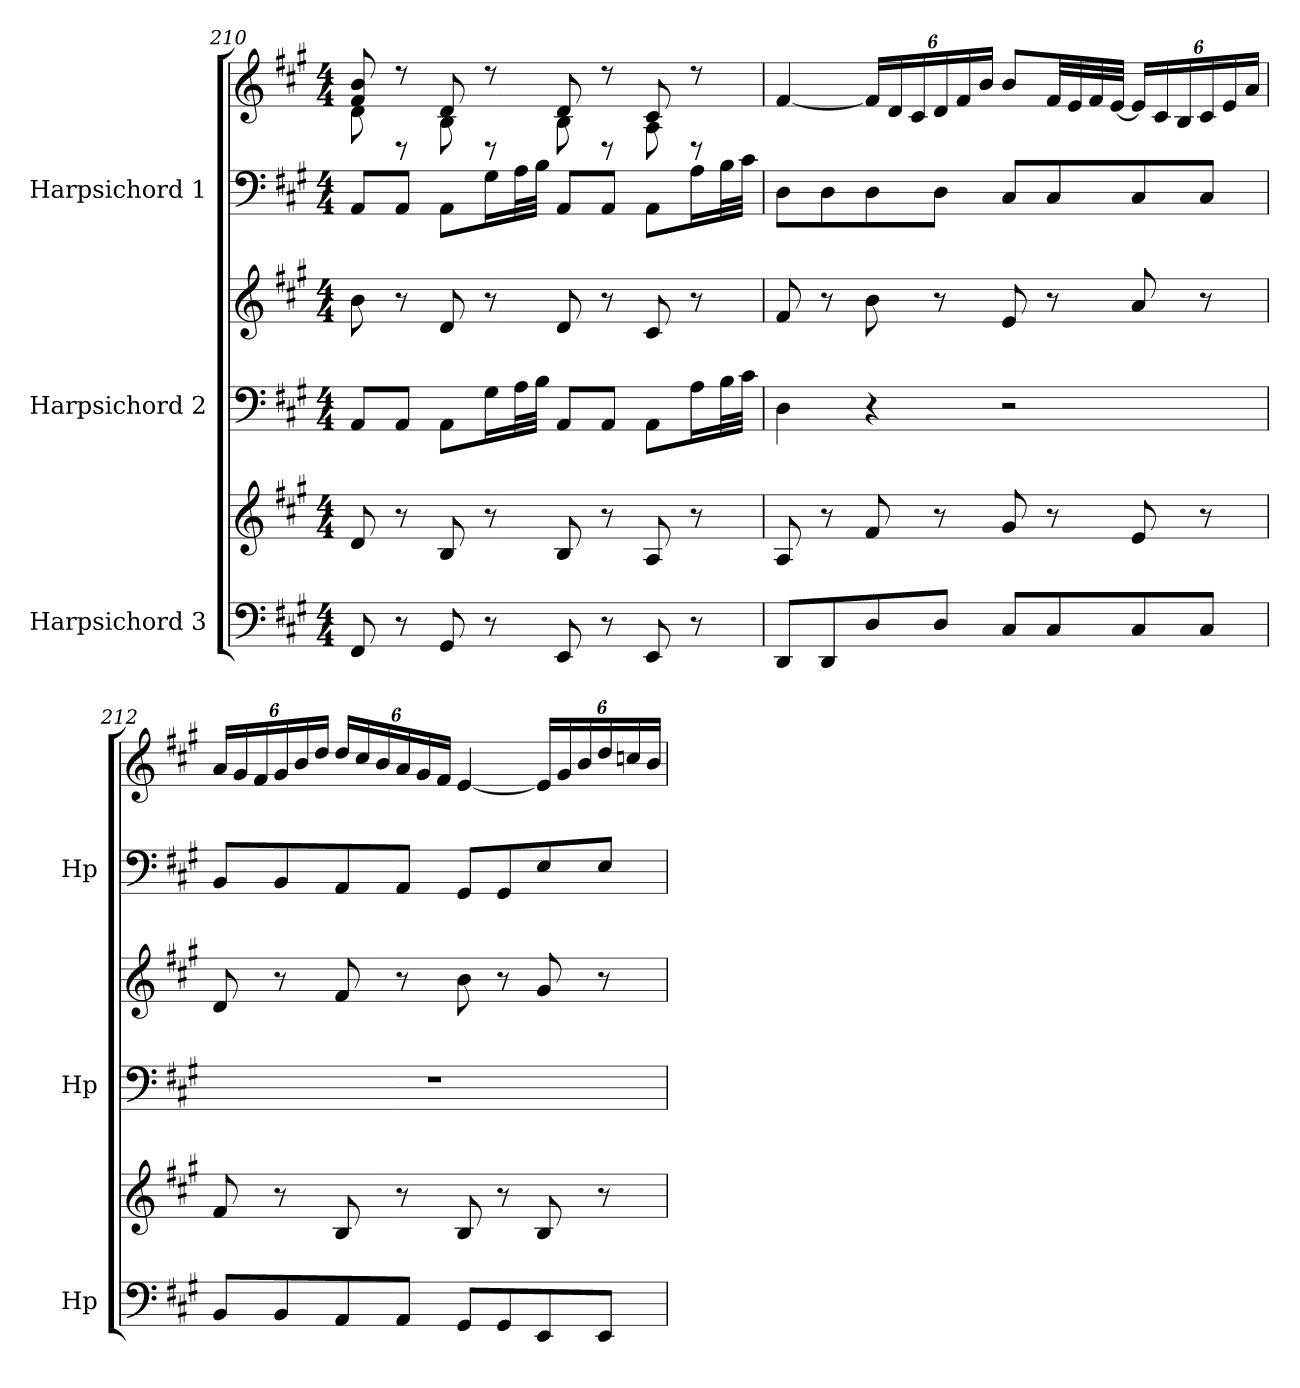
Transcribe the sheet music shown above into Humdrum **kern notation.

**kern	**kern	**kern	**kern	**kern	**kern
*part3	*part3	*part2	*part2	*part1	*part1
*staff6	*staff5	*staff4	*staff3	*staff2	*staff1
*I"Harpsichord 3	*	*I"Harpsichord 2	*	*I"Harpsichord 1	*
*I'Hp	*	*I'Hp	*	*I'Hp	*
*clefF4	*clefG2	*clefF4	*clefG2	*clefF4	*clefG2
*k[f#c#g#]	*k[f#c#g#]	*k[f#c#g#]	*k[f#c#g#]	*k[f#c#g#]	*k[f#c#g#]
*M4/4	*M4/4	*M4/4	*M4/4	*M4/4	*M4/4
=210	=210	=210	=210	=210	=210
*	*	*	*	*	*^
8FF#/	8d/	8AA/L	8b\	8AA/L	8f#/ 8b/	8d\
8r	8r	8AA/J	8r	8AA/J	8r	8rD
8GG#/	8B/	8AA\L	8d/	8AA\L	8d/	8B\
8r	8r	16G#\L	8r	16G#\L	8r	8rD
.	.	32A\L	.	32A\L	.	.
.	.	32B\JJJ	.	32B\JJJ	.	.
8EE/	8B/	8AA/L	8d/	8AA/L	8d/	8B\
8r	8r	8AA/J	8r	8AA/J	8r	8rD
8EE/	8A/	8AA\L	8c#/	8AA\L	8c#/	8A\
8r	8r	16A\L	8r	16A\L	8r	8rD
.	.	32B\L	.	32B\L	.	.
.	.	32c#\JJJ	.	32c#\JJJ	.	.
*	*	*	*	*	*v	*v
!!LO:LB:g=z
=211	=211	=211	=211	=211	=211
8DD/L	8A/	4D\	8f#/	8D\L	[4f#/
8DD/	8r	.	8r	8D\	.
*	*	*	*	*	*Xbrackettup
8D/	8f#/	4r	8b\	8D\	24f#/LL]
.	.	.	.	.	24d/
.	.	.	.	.	24c#/
8D/J	8r	.	8r	8D\J	24d/
.	.	.	.	.	24f#/
.	.	.	.	.	24b/JJ
8C#/L	8g#/	2r	8e/	8C#/L	8b/L
8C#/	8r	.	8r	8C#/	32f#/LL
.	.	.	.	.	32e/
.	.	.	.	.	32f#/
.	.	.	.	.	[32e/JJJ
8C#/	8e/	.	8a/	8C#/	24e/LL]
.	.	.	.	.	24c#/
.	.	.	.	.	24B/
8C#/J	8r	.	8r	8C#/J	24c#/
.	.	.	.	.	24e/
.	.	.	.	.	24a/JJ
=212	=212	=212	=212	=212	=212
8BB/L	8f#/	1r	8d/	8BB/L	24a/LL
.	.	.	.	.	24g#/
.	.	.	.	.	24f#/
8BB/	8r	.	8r	8BB/	24g#/
.	.	.	.	.	24b/
.	.	.	.	.	24dd/JJ
8AA/	8B/	.	8f#/	8AA/	24dd/LL
.	.	.	.	.	24cc#/
.	.	.	.	.	24b/
8AA/J	8r	.	8r	8AA/J	24a/
.	.	.	.	.	24g#/
.	.	.	.	.	24f#/JJ
8GG#/L	8B/	.	8b\	8GG#/L	[4e/
8GG#/	8r	.	8r	8GG#/	.
8EE/	8B/	.	8g#/	8E/	24e/LL]
.	.	.	.	.	24g#/
.	.	.	.	.	24b/
8EE/J	8r	.	8r	8E/J	24dd/
.	.	.	.	.	24ccn/
.	.	.	.	.	24b/JJ
=	=	=	=	=	=
*-	*-	*-	*-	*-	*-
